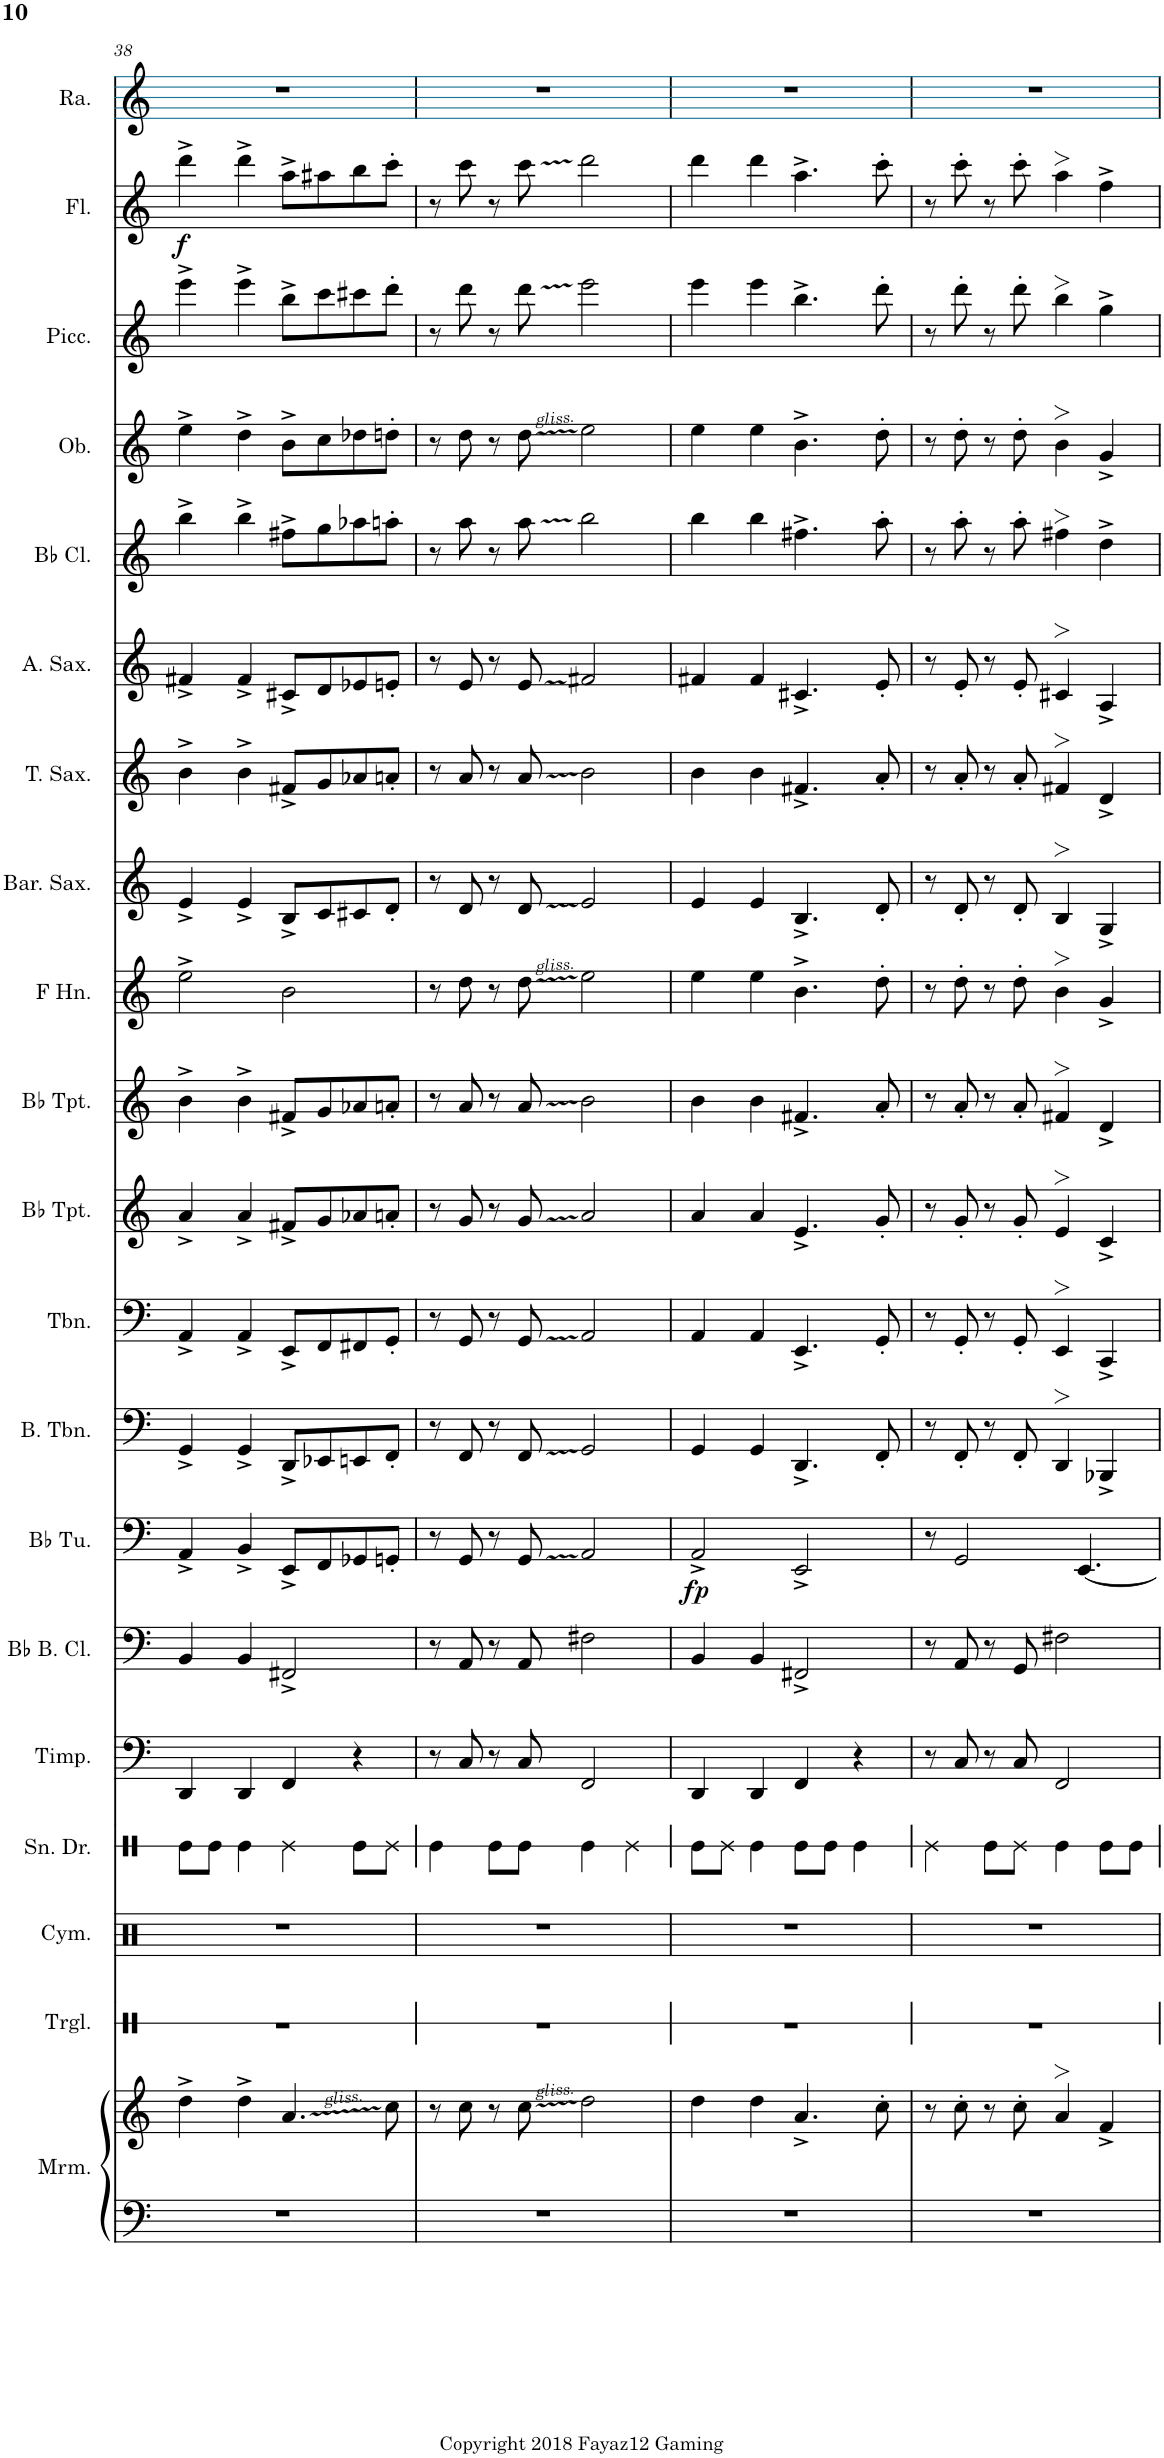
**kern	**kern	**kern	**kern	**kern	**kern	**kern	**kern	**dynam	**kern	**kern	**kern	**kern	**kern	**kern	**kern	**kern	**kern	**kern	**kern	**dynam	**kern	**kern
*part20	*part20	*part19	*part18	*part17	*part16	*part15	*part14	*part14	*part13	*part12	*part11	*part10	*part9	*part8	*part7	*part6	*part5	*part4	*part3	*part3	*part2	*part1
*staff21	*staff20	*staff19	*staff18	*staff17	*staff16	*staff15	*staff14	*staff14	*staff13	*staff12	*staff11	*staff10	*staff9	*staff8	*staff7	*staff6	*staff5	*staff4	*staff3	*staff3	*staff2	*staff1
*I"Marimba	*	*I"Triangle	*I"Cymbals	*I"Snare Drum	*I"Timpani	*I"Bb Bass Clarinet (Bass Clef)	*I"Bb Tuba	*	*I"Bass Trombone	*I"Trombone	*I"Bb Trumpet	*I"Bb Trumpet	*I"Horn in F	*I"Baritone Saxophone	*I"Tenor Saxophone	*I"Alto Saxophone	*I"Bb Clarinet	*I"Oboe	*I"Piccolo	*	*I"Flute	*I"Rosalina
*I'Mrm.	*	*I'Trgl.	*I'Cym.	*I'Sn. Dr.	*I'Timp.	*I'Bb B. Cl.	*I'Bb Tu.	*	*I'B. Tbn.	*I'Tbn.	*I'Bb Tpt.	*I'Bb Tpt.	*	*I'Bar. Sax.	*I'T. Sax.	*I'A. Sax.	*I'Bb Cl.	*I'Ob.	*I'Picc.	*	*I'Fl.	*I'Ra.
!!LO:PB:g=z
*clefF4	*clefG2	*clefX	*clefX	*clefX	*clefF4	*clefF4	*clefF4	*	*clefF4	*clefF4	*clefG2	*clefG2	*clefG2	*clefG2	*clefG2	*clefG2	*clefG2	*clefG2	*clefG2	*	*clefG2	*clefG2
*	*	*	*	*	*	*Trd1c2	*	*	*	*	*Trd1c2	*Trd1c2	*Trd4c7	*Trd12c21	*Trd8c14	*Trd5c9	*Trd1c2	*	*Trd-7c-12	*	*	*
*k[]	*k[]	*k[]	*k[]	*k[]	*k[]	*k[]	*k[]	*	*k[]	*k[]	*k[]	*k[]	*k[]	*k[]	*k[]	*k[]	*k[]	*k[]	*k[]	*	*k[]	*k[]
*M4/4	*M4/4	*M4/4	*M4/4	*M4/4	*M4/4	*M4/4	*M4/4	*	*M4/4	*M4/4	*M4/4	*M4/4	*M4/4	*M4/4	*M4/4	*M4/4	*M4/4	*M4/4	*M4/4	*	*M4/4	*M4/4
=38	=38	=38	=38	=38	=38	=38	=38	=38	=38	=38	=38	=38	=38	=38	=38	=38	=38	=38	=38	=38	=38	=38
!	!	!	!	!	!	!	!	!	!	!	!	!	!	!	!	!	!	!	!	!LO:DY:a	!	!
1r	4dd^\	1r	1r	8Re\L	4DD/	4BB/	4AA^/	.	4GG^/	4AA^/	4a^/	4b^\	2ee^\	4e^/	4b^\	4f#X^/	4bb^\	4ee^\	4eee^\	f	4ddd^\	1r
.	.	.	.	8Re\J	.	.	.	.	.	.	.	.	.	.	.	.	.	.	.	.	.	.
.	4dd^\	.	.	4Re\	4DD/	4BB/	4BB^/	.	4GG^/	4AA^/	4a^/	4b^\	.	4e^/	4b^\	4f#^/	4bb^\	4ee^\	4eee^\	.	4ddd^\	.
.	4.a/	.	.	4Re\	4FF/	2FF#X^/	8EE^/L	.	8DD^/L	8EE^/L	8f#X^/L	8f#X^/L	2b\	8B^/L	8f#X^/L	8c#X^/L	8ff#X^\L	8b^\L	8bb^\L	.	8aa^\L	.
.	.	.	.	.	.	.	8FF/	.	8EE-X/	8FF/	8g/	8g/	.	8c/	8g/	8d/	8gg\	8cc\	8ccc\	.	8aa#X\	.
.	.	.	.	8Re\L	4r	.	8GG-X/	.	8EEn/	8FF#X/	8a-X/	8a-X/	.	8c#X/	8a-X/	8e-X/	8aa-X\	8dd-X\	8ccc#X\	.	8bb\	.
.	8cc\	.	.	8Re\J	.	.	8GGn'/J	.	8FF'/J	8GG'/J	8an'/J	8an'/J	.	8d'/J	8an'/J	8en'/J	8aan'\J	8ddn'\J	8ddd'\J	.	8ccc'\J	.
=39	=39	=39	=39	=39	=39	=39	=39	=39	=39	=39	=39	=39	=39	=39	=39	=39	=39	=39	=39	=39	=39	=39
1r	8r	1r	1r	4Re\	8r	8r	8r	.	8r	8r	8r	8r	8r	8r	8r	8r	8r	8r	8r	.	8r	1r
.	8cc\	.	.	.	8C/	8AA/	8GG/	.	8FF/	8GG/	8g/	8a/	8dd\	8d/	8a/	8e/	8aa\	8dd\	8ddd\	.	8ccc\	.
.	8r	.	.	8Re\L	8r	8r	8r	.	8r	8r	8r	8r	8r	8r	8r	8r	8r	8r	8r	.	8r	.
.	8cc\	.	.	8Re\J	8C/	8AA/	8GG/	.	8FF/	8GG/	8g/	8a/	8dd\	8d/	8a/	8e/	8aa\	8dd\	8ddd\	.	8ccc\	.
.	2dd\	.	.	4Re\	2FF/	2F#X\	2AA/	.	2GG/	2AA/	2a/	2b\	2ee\	2e/	2b\	2f#X/	2bb\	2ee\	2eee\	.	2ddd\	.
.	.	.	.	4Re\	.	.	.	.	.	.	.	.	.	.	.	.	.	.	.	.	.	.
=40	=40	=40	=40	=40	=40	=40	=40	=40	=40	=40	=40	=40	=40	=40	=40	=40	=40	=40	=40	=40	=40	=40
!	!	!	!	!	!	!	!	!LO:DY:b	!	!	!	!	!	!	!	!	!	!	!	!	!	!
1r	4dd\	1r	1r	8Re\L	4DD/	4BB/	2AA^/	fp	4GG/	4AA/	4a/	4b\	4ee\	4e/	4b\	4f#X/	4bb\	4ee\	4eee\	.	4ddd\	1r
.	.	.	.	8Re\J	.	.	.	.	.	.	.	.	.	.	.	.	.	.	.	.	.	.
.	4dd\	.	.	4Re\	4DD/	4BB/	.	.	4GG/	4AA/	4a/	4b\	4ee\	4e/	4b\	4f#/	4bb\	4ee\	4eee\	.	4ddd\	.
.	4.a^/	.	.	8Re\L	4FF/	2FF#X^/	2EE^/	.	4.DD^/	4.EE^/	4.e^/	4.f#X^/	4.b^\	4.B^/	4.f#X^/	4.c#X^/	4.ff#X^\	4.b^\	4.bb^\	.	4.aa^\	.
.	.	.	.	8Re\J	.	.	.	.	.	.	.	.	.	.	.	.	.	.	.	.	.	.
.	.	.	.	4Re\	4r	.	.	.	.	.	.	.	.	.	.	.	.	.	.	.	.	.
.	8cc'\	.	.	.	.	.	.	.	8FF'/	8GG'/	8g'/	8a'/	8dd'\	8d'/	8a'/	8e'/	8aa'\	8dd'\	8ddd'\	.	8ccc'\	.
=41	=41	=41	=41	=41	=41	=41	=41	=41	=41	=41	=41	=41	=41	=41	=41	=41	=41	=41	=41	=41	=41	=41
1r	8r	1r	1r	4Re\	8r	8r	8r	.	8r	8r	8r	8r	8r	8r	8r	8r	8r	8r	8r	.	8r	1r
.	8cc'\	.	.	.	8C/	8AA/	2GG/	.	8FF'/	8GG'/	8g'/	8a'/	8dd'\	8d'/	8a'/	8e'/	8aa'\	8dd'\	8ddd'\	.	8ccc'\	.
.	8r	.	.	8Re\L	8r	8r	.	.	8r	8r	8r	8r	8r	8r	8r	8r	8r	8r	8r	.	8r	.
.	8cc'\	.	.	8Re\J	8C/	8GG/	.	.	8FF'/	8GG'/	8g'/	8a'/	8dd'\	8d'/	8a'/	8e'/	8aa'\	8dd'\	8ddd'\	.	8ccc'\	.
.	4a>/	.	.	4Re\	2FF/	2F#X\	.	.	4DD>/	4EE>/	4e>/	4f#X>/	4b>\	4B>/	4f#X>/	4c#X>/	4ff#X>\	4b>\	4bb>\	.	4aa>\	.
.	.	.	.	.	.	.	[4.EE/	.	.	.	.	.	.	.	.	.	.	.	.	.	.	.
.	4f^/	.	.	8Re\L	.	.	.	.	4BBB-X^/	4CC^/	4c^/	4d^/	4g^/	4G^/	4d^/	4A^/	4dd^\	4g^/	4gg^\	.	4ff^\	.
.	.	.	.	8Re\J	.	.	.	.	.	.	.	.	.	.	.	.	.	.	.	.	.	.
=	=	=	=	=	=	=	=	=	=	=	=	=	=	=	=	=	=	=	=	=	=	=
*-	*-	*-	*-	*-	*-	*-	*-	*-	*-	*-	*-	*-	*-	*-	*-	*-	*-	*-	*-	*-	*-	*-
